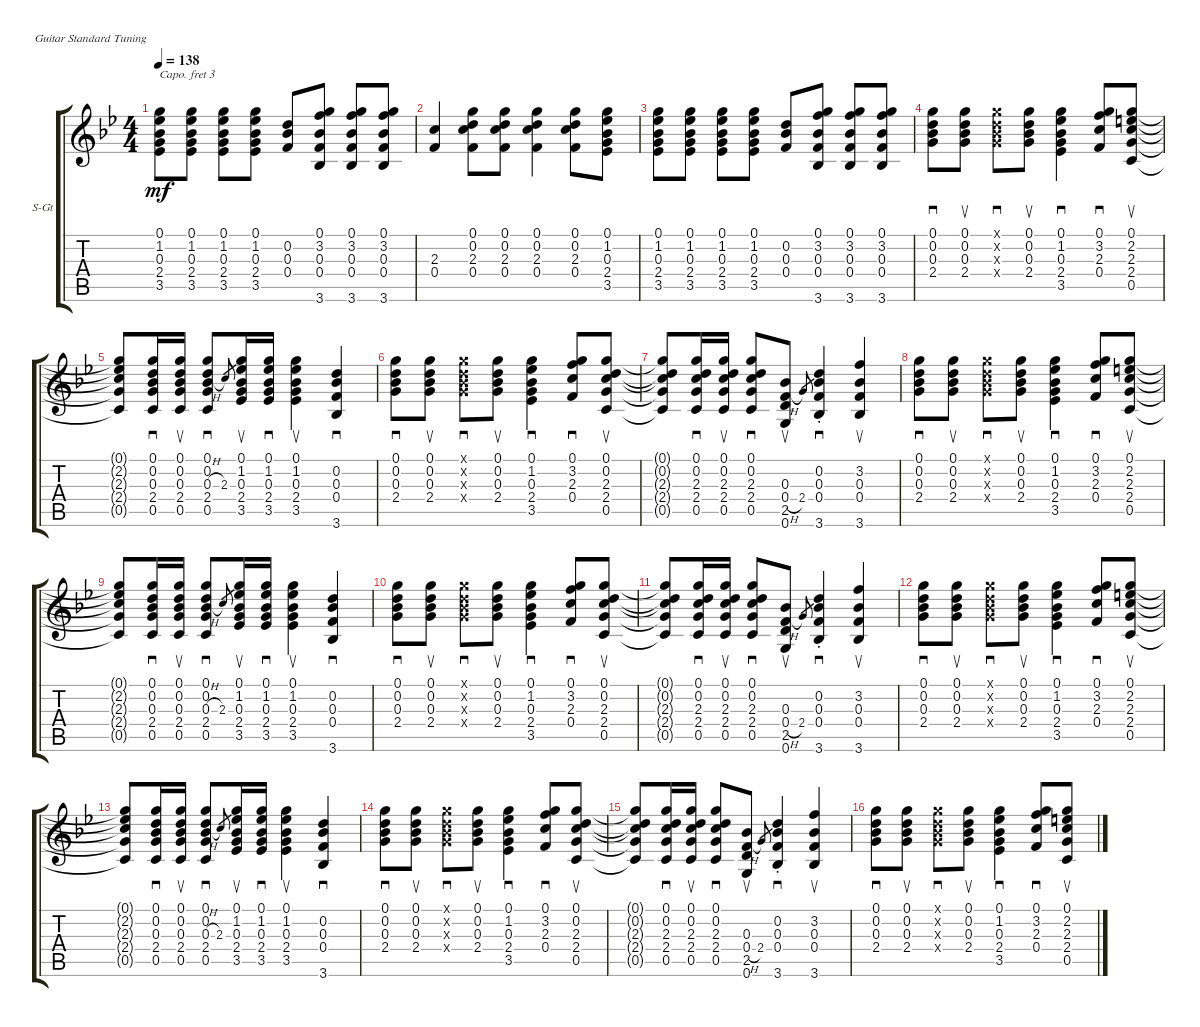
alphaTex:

\defaultSystemsLayout 4
\bracketExtendMode groupsimilarinstruments
\firstSystemTrackNameOrientation horizontal
\otherSystemsTrackNameOrientation horizontal
\track ("Acoustic Guitar" "S-Gt") {instrument acousticguitarsteel}
\staff {score tabs}
\capo 3
\tuning (E4 B3 G3 D3 A2 E2)
\ts (4 4)
\tempo 138
\clef g2
\ks gminor
(0.1 1.2 0.3 2.4 3.5).8{dy mf} (3.5 2.4 0.3 1.2 0.1).8 (3.5 2.4 0.3 1.2 0.1).8 (3.5 2.4 0.3 1.2 0.1).8 (0.2 0.3 0.4).8 (3.6 0.4 0.3 3.2 0.1).8 (0.1 3.2 0.3 0.4 3.6).8 (0.1 3.2 0.4 0.3 3.6).8 |
(0.4 2.3).4 (0.4 2.3 0.2 0.1).8 (0.4 2.3 0.2 0.1).8 (0.4 2.3 0.2 0.1).4 (0.1 0.2 2.3 0.4).8 (3.5 2.4 0.3 1.2 0.1).8 |
(0.1 1.2 0.3 2.4 3.5).8 (3.5 2.4 0.3 1.2 0.1).8 (3.5 2.4 0.3 1.2 0.1).8 (3.5 2.4 0.3 1.2 0.1).8 (0.2 0.3 0.4).8 (3.6 0.4 0.3 3.2 0.1).8 (0.1 3.2 0.3 0.4 3.6).8 (0.1 3.2 0.4 0.3 3.6).8 |
(0.1 0.2 0.3 2.4).8{sd} (0.1 0.2 0.3 2.4).8{su} (0.1{x} 0.2{x} 0.3{x} 2.4{x}).8{sd} (0.1 0.2 0.3 2.4).8{su} (3.5 2.4 0.3 1.2 0.1).4{sd} (0.4 2.3 3.2 0.1).8{sd} (0.5 2.4 2.3 2.2 0.1).8{su} |
(0.1{t} 2.2{t} 2.3{t} 2.4{t} 0.5{t}).8 (0.5 2.4 0.3 0.2 0.1).16{sd} (0.1 0.2 0.3 2.4 0.5).16{su} (0.5 2.4 0.3{h} 0.2 0.1).8{sd} 2.3.8{gr} (3.5 2.4 0.3 1.2 0.1).16{su} (0.1 1.2 0.3 2.4 3.5).16{sd} (3.5 2.4 0.3 1.2 0.1).4{su} (3.6 0.4 0.3 0.2).4{sd} |
(0.1 0.2 0.3 2.4).8{sd} (2.4 0.3 0.2 0.1).8{su} (0.1{x} 0.2{x} 0.3{x} 2.4{x}).8{sd} (2.4 0.3 0.2 0.1).8{su} (3.5 2.4 0.3 1.2 0.1).4{sd} (0.1 3.2 2.3 0.4).8{sd} (0.5 2.4 2.3 0.2 0.1).8{su} |
(0.1{t} 0.2{t} 2.3{t} 2.4{t} 0.5{t}).8 (0.5 2.4 2.3 0.2 0.1).16{sd} (0.1 0.2 2.3 2.4 0.5).16{su} (0.5 2.4 2.3 0.2 0.1).8{sd} (0.6 2.5 0.3 0.4{h}).8{su} 2.4.8{gr} (3.6{st} 0.4{st} 0.2{st} 0.3{st}).4{sd} (3.6 0.4 0.3 3.2).4{su} |
(0.1 0.2 0.3 2.4).8{sd} (0.1 0.2 0.3 2.4).8{su} (0.1{x} 0.2{x} 0.3{x} 2.4{x}).8{sd} (0.1 0.2 0.3 2.4).8{su} (3.5 2.4 0.3 1.2 0.1).4{sd} (0.4 2.3 3.2 0.1).8{sd} (0.5 2.4 2.3 2.2 0.1).8{su} |
(0.1{t} 2.2{t} 2.3{t} 2.4{t} 0.5{t}).8 (0.5 2.4 0.3 0.2 0.1).16{sd} (0.1 0.2 0.3 2.4 0.5).16{su} (0.5 2.4 0.3{h} 0.2 0.1).8{sd} 2.3.8{gr} (3.5 2.4 0.3 1.2 0.1).16{su} (0.1 1.2 0.3 2.4 3.5).16{sd} (3.5 2.4 0.3 1.2 0.1).4{su} (3.6 0.4 0.3 0.2).4{sd} |
(0.1 0.2 0.3 2.4).8{sd} (2.4 0.3 0.2 0.1).8{su} (0.1{x} 0.2{x} 0.3{x} 2.4{x}).8{sd} (2.4 0.3 0.2 0.1).8{su} (3.5 2.4 0.3 1.2 0.1).4{sd} (0.1 3.2 2.3 0.4).8{sd} (0.5 2.4 2.3 0.2 0.1).8{su} |
(0.1{t} 0.2{t} 2.3{t} 2.4{t} 0.5{t}).8 (0.5 2.4 2.3 0.2 0.1).16{sd} (0.1 0.2 2.3 2.4 0.5).16{su} (0.5 2.4 2.3 0.2 0.1).8{sd} (0.6 2.5 0.3 0.4{h}).8{su} 2.4.8{gr} (3.6{st} 0.4{st} 0.2{st} 0.3{st}).4{sd} (3.6 0.4 0.3 3.2).4{su} |
(0.1 0.2 0.3 2.4).8{sd} (0.1 0.2 0.3 2.4).8{su} (0.1{x} 0.2{x} 0.3{x} 2.4{x}).8{sd} (0.1 0.2 0.3 2.4).8{su} (3.5 2.4 0.3 1.2 0.1).4{sd} (0.4 2.3 3.2 0.1).8{sd} (0.5 2.4 2.3 2.2 0.1).8{su} |
(0.1{t} 2.2{t} 2.3{t} 2.4{t} 0.5{t}).8 (0.5 2.4 0.3 0.2 0.1).16{sd} (0.1 0.2 0.3 2.4 0.5).16{su} (0.5 2.4 0.3{h} 0.2 0.1).8{sd} 2.3.8{gr} (3.5 2.4 0.3 1.2 0.1).16{su} (0.1 1.2 0.3 2.4 3.5).16{sd} (3.5 2.4 0.3 1.2 0.1).4{su} (3.6 0.4 0.3 0.2).4{sd} |
(0.1 0.2 0.3 2.4).8{sd} (2.4 0.3 0.2 0.1).8{su} (0.1{x} 0.2{x} 0.3{x} 2.4{x}).8{sd} (2.4 0.3 0.2 0.1).8{su} (3.5 2.4 0.3 1.2 0.1).4{sd} (0.1 3.2 2.3 0.4).8{sd} (0.5 2.4 2.3 0.2 0.1).8{su} |
(0.1{t} 0.2{t} 2.3{t} 2.4{t} 0.5{t}).8 (0.5 2.4 2.3 0.2 0.1).16{sd} (0.1 0.2 2.3 2.4 0.5).16{su} (0.5 2.4 2.3 0.2 0.1).8{sd} (0.6 2.5 0.3 0.4{h}).8{su} 2.4.8{gr} (3.6{st} 0.4{st} 0.2{st} 0.3{st}).4{sd} (3.6 0.4 0.3 3.2).4{su} |
(0.1 0.2 0.3 2.4).8{sd} (0.1 0.2 0.3 2.4).8{su} (0.1{x} 0.2{x} 0.3{x} 2.4{x}).8{sd} (0.1 0.2 0.3 2.4).8{su} (3.5 2.4 0.3 1.2 0.1).4{sd} (0.4 2.3 3.2 0.1).8{sd} (0.5 2.4 2.3 2.2 0.1).8{su}
